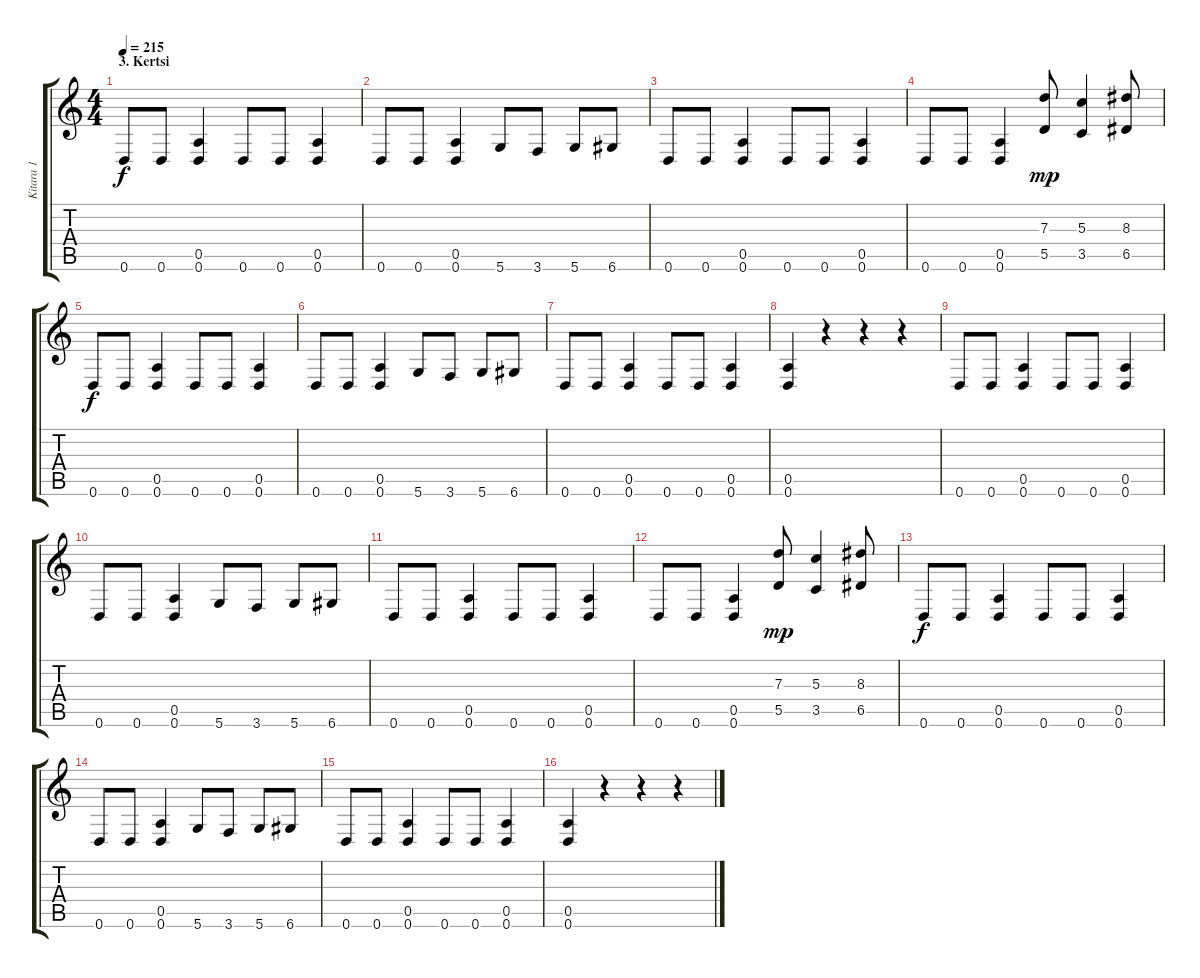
\track ("Kitara 1" "Kitara 1") {instrument distortionguitar}
\staff {score tabs}
\tuning (E4 B3 G3 D3 A2 D2) {hide}
\ts (4 4)
\section ("" "3. Kertsi")
\tempo 215
\clef g2
\ks c
0.6.8{dy f} 0.6.8 (0.5 0.6).4 0.6.8 0.6.8 (0.5 0.6).4 |
0.6.8 0.6.8 (0.5 0.6).4 5.6.8 3.6.8 5.6.8 6.6.8 |
0.6.8 0.6.8 (0.5 0.6).4 0.6.8 0.6.8 (0.5 0.6).4 |
0.6.8 0.6.8 (0.5 0.6).4 (7.3 5.5).8{dy mp} (5.3 3.5).4 (8.3 6.5).8 |
0.6.8{dy f} 0.6.8 (0.5 0.6).4 0.6.8 0.6.8 (0.5 0.6).4 |
0.6.8 0.6.8 (0.5 0.6).4 5.6.8 3.6.8 5.6.8 6.6.8 |
0.6.8 0.6.8 (0.5 0.6).4 0.6.8 0.6.8 (0.5 0.6).4 |
(0.5 0.6).4 r.4 r.4 r.4 |
0.6.8 0.6.8 (0.5 0.6).4 0.6.8 0.6.8 (0.5 0.6).4 |
0.6.8 0.6.8 (0.5 0.6).4 5.6.8 3.6.8 5.6.8 6.6.8 |
0.6.8 0.6.8 (0.5 0.6).4 0.6.8 0.6.8 (0.5 0.6).4 |
0.6.8 0.6.8 (0.5 0.6).4 (7.3 5.5).8{dy mp} (5.3 3.5).4 (8.3 6.5).8 |
0.6.8{dy f} 0.6.8 (0.5 0.6).4 0.6.8 0.6.8 (0.5 0.6).4 |
0.6.8 0.6.8 (0.5 0.6).4 5.6.8 3.6.8 5.6.8 6.6.8 |
0.6.8 0.6.8 (0.5 0.6).4 0.6.8 0.6.8 (0.5 0.6).4 |
(0.5 0.6).4 r.4 r.4 r.4
